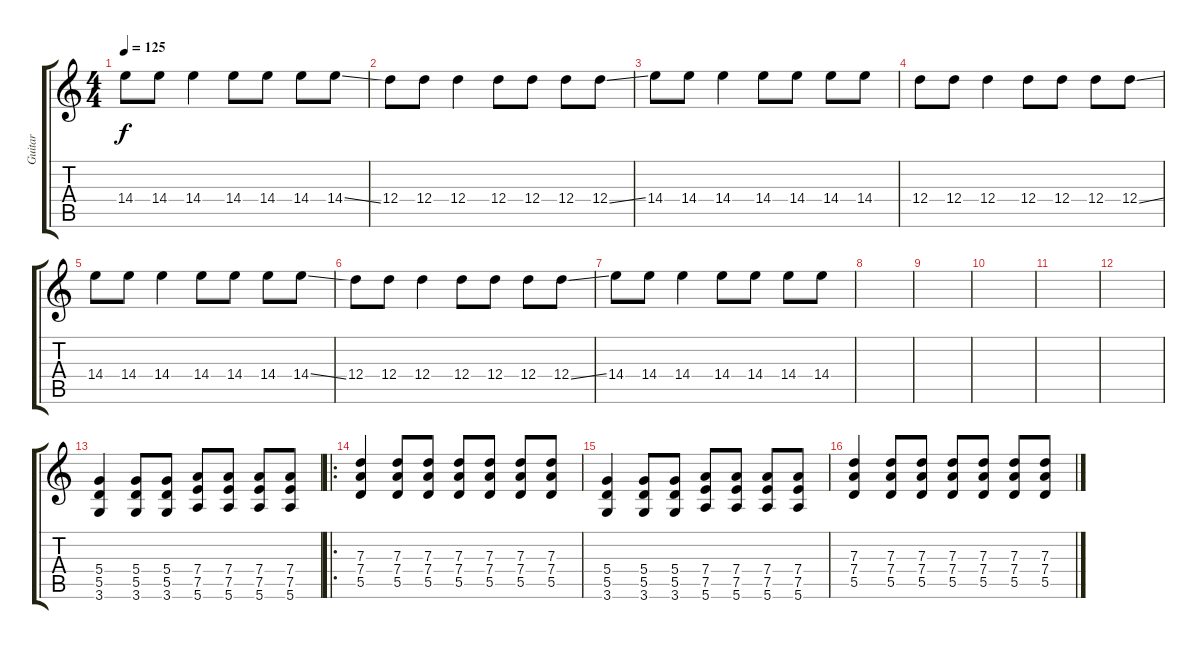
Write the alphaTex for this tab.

\track ("Guitar" "Guitar") {instrument electricguitarclean}
\staff {score tabs}
\tuning (E4 B3 G3 D3 A2 E2) {hide}
\ts (4 4)
\tempo 125
\clef g2
\ks c
14.4.8{dy f} 14.4.8 14.4.4 14.4.8 14.4.8 14.4.8 14.4{ss}.8 |
12.4.8 12.4.8 12.4.4 12.4.8 12.4.8 12.4.8 12.4{ss}.8 |
14.4.8 14.4.8 14.4.4 14.4.8 14.4.8 14.4.8 14.4.8 |
12.4.8 12.4.8 12.4.4 12.4.8 12.4.8 12.4.8 12.4{ss}.8 |
14.4.8 14.4.8 14.4.4 14.4.8 14.4.8 14.4.8 14.4{ss}.8 |
12.4.8 12.4.8 12.4.4 12.4.8 12.4.8 12.4.8 12.4{ss}.8 |
14.4.8 14.4.8 14.4.4 14.4.8 14.4.8 14.4.8 14.4.8 |
|
|
|
|
|
(5.4 5.5 3.6).4{instrument electricguitarclean} (5.4 5.5 3.6).8 (5.4 5.5 3.6).8 (7.4 7.5 5.6).8 (7.4 7.5 5.6).8 (7.4 7.5 5.6).8 (7.4 7.5 5.6).8 |
\ro
(7.3 7.4 5.5).4 (7.3 7.4 5.5).8 (7.3 7.4 5.5).8 (7.3 7.4 5.5).8 (7.3 7.4 5.5).8 (7.3 7.4 5.5).8 (7.3 7.4 5.5).8 |
(5.4 5.5 3.6).4 (5.4 5.5 3.6).8 (5.4 5.5 3.6).8 (7.4 7.5 5.6).8 (7.4 7.5 5.6).8 (7.4 7.5 5.6).8 (7.4 7.5 5.6).8 |
(7.3 7.4 5.5).4 (7.3 7.4 5.5).8 (7.3 7.4 5.5).8 (7.3 7.4 5.5).8 (7.3 7.4 5.5).8 (7.3 7.4 5.5).8 (7.3 7.4 5.5).8
